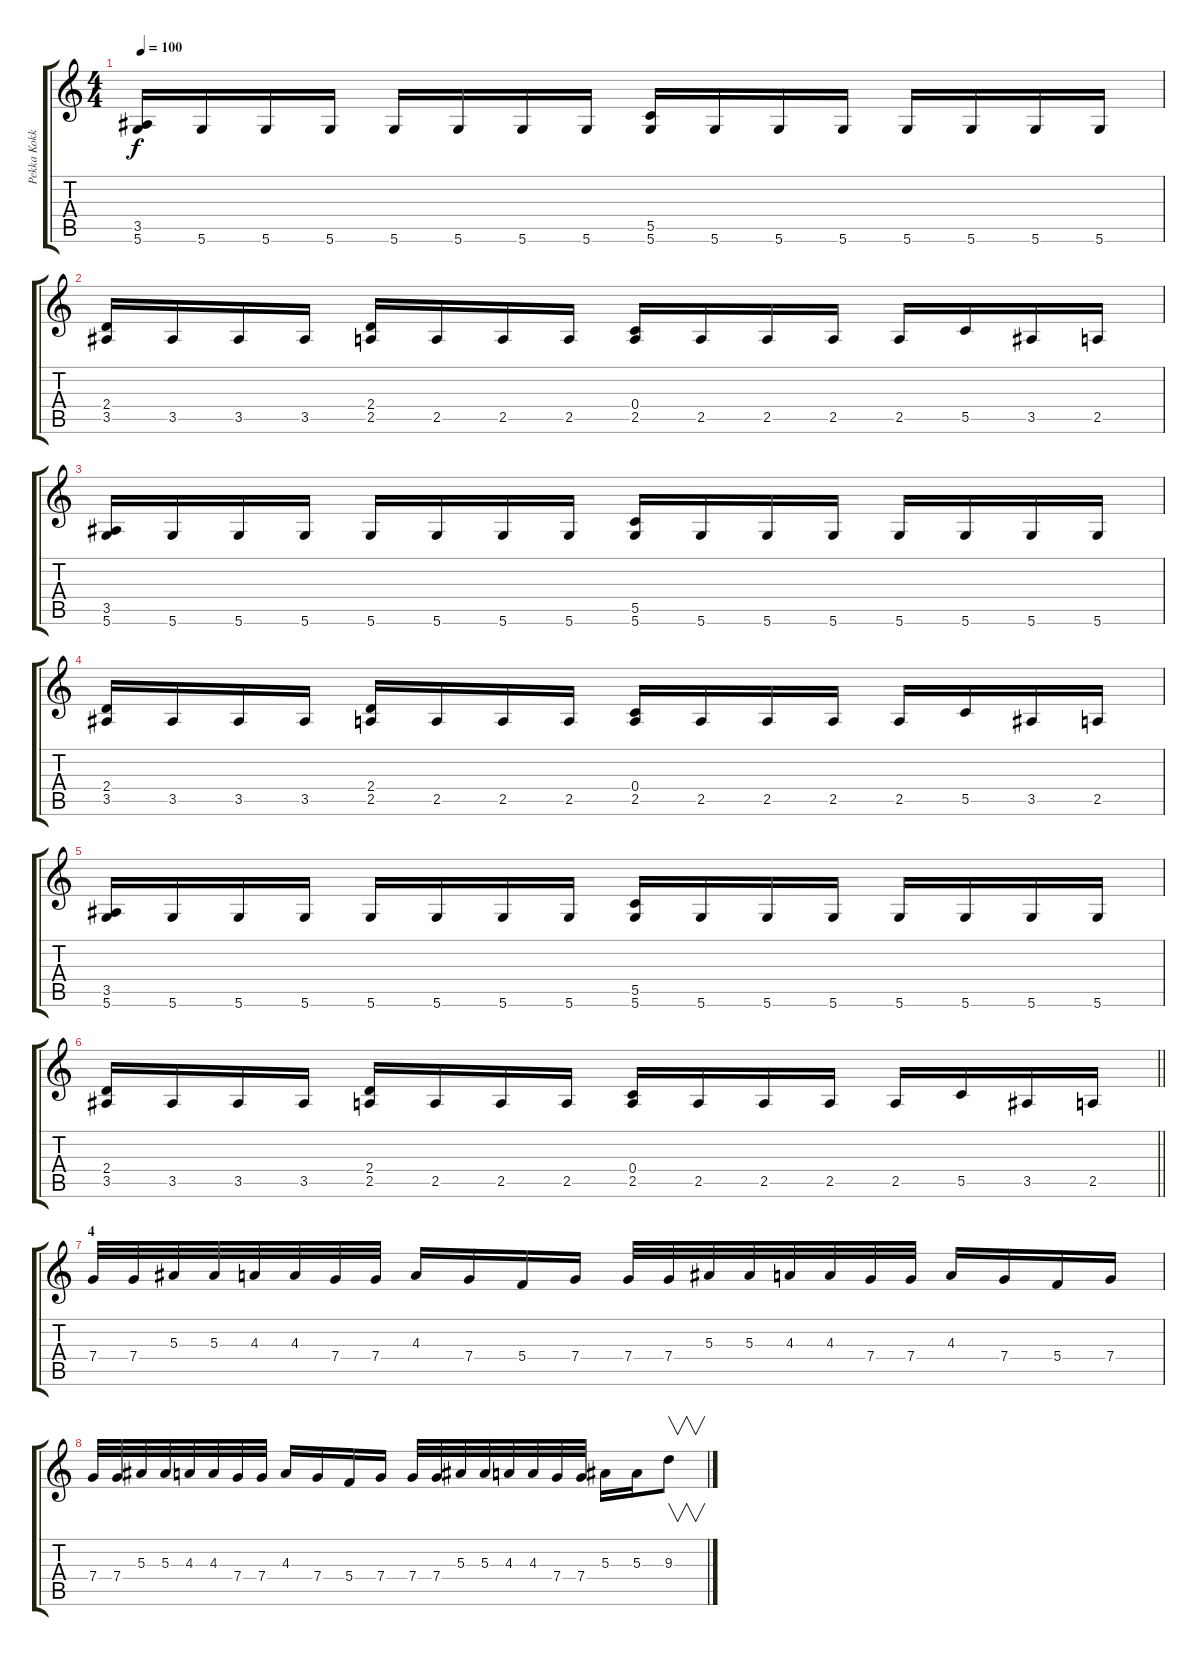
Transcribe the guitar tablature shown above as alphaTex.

\track ("Pekka Kokko " "Pekka Kokk") {instrument distortionguitar}
\staff {score tabs}
\tuning (D4 A3 F3 C3 G2 D2) {hide}
\ts (4 4)
\tempo 100
\clef g2
\ks c
(3.5 5.6).16{dy f} 5.6.16 5.6.16 5.6.16 5.6.16 5.6.16 5.6.16 5.6.16 (5.5 5.6).16 5.6.16 5.6.16 5.6.16 5.6.16 5.6.16 5.6.16 5.6.16 |
(2.4 3.5).16 3.5.16 3.5.16 3.5.16 (2.4 2.5).16 2.5.16 2.5.16 2.5.16 (0.4 2.5).16 2.5.16 2.5.16 2.5.16 2.5.16 5.5.16 3.5.16 2.5.16 |
(3.5 5.6).16 5.6.16 5.6.16 5.6.16 5.6.16 5.6.16 5.6.16 5.6.16 (5.5 5.6).16 5.6.16 5.6.16 5.6.16 5.6.16 5.6.16 5.6.16 5.6.16 |
(2.4 3.5).16 3.5.16 3.5.16 3.5.16 (2.4 2.5).16 2.5.16 2.5.16 2.5.16 (0.4 2.5).16 2.5.16 2.5.16 2.5.16 2.5.16 5.5.16 3.5.16 2.5.16 |
(3.5 5.6).16 5.6.16 5.6.16 5.6.16 5.6.16 5.6.16 5.6.16 5.6.16 (5.5 5.6).16 5.6.16 5.6.16 5.6.16 5.6.16 5.6.16 5.6.16 5.6.16 |
\barLineRight lightlight
(2.4 3.5).16 3.5.16 3.5.16 3.5.16 (2.4 2.5).16 2.5.16 2.5.16 2.5.16 (0.4 2.5).16 2.5.16 2.5.16 2.5.16 2.5.16 5.5.16 3.5.16 2.5.16 |
\section ("" "4")
7.4.32 7.4.32 5.3.32 5.3.32 4.3.32 4.3.32 7.4.32 7.4.32 4.3.16 7.4.16 5.4.16 7.4.16 7.4.32 7.4.32 5.3.32 5.3.32 4.3.32 4.3.32 7.4.32 7.4.32 4.3.16 7.4.16 5.4.16 7.4.16 |
7.4.32 7.4.32 5.3.32 5.3.32 4.3.32 4.3.32 7.4.32 7.4.32 4.3.16 7.4.16 5.4.16 7.4.16 7.4.32 7.4.32 5.3.32 5.3.32 4.3.32 4.3.32 7.4.32 7.4.32 5.3.16 5.3.16 9.3.8{v}
